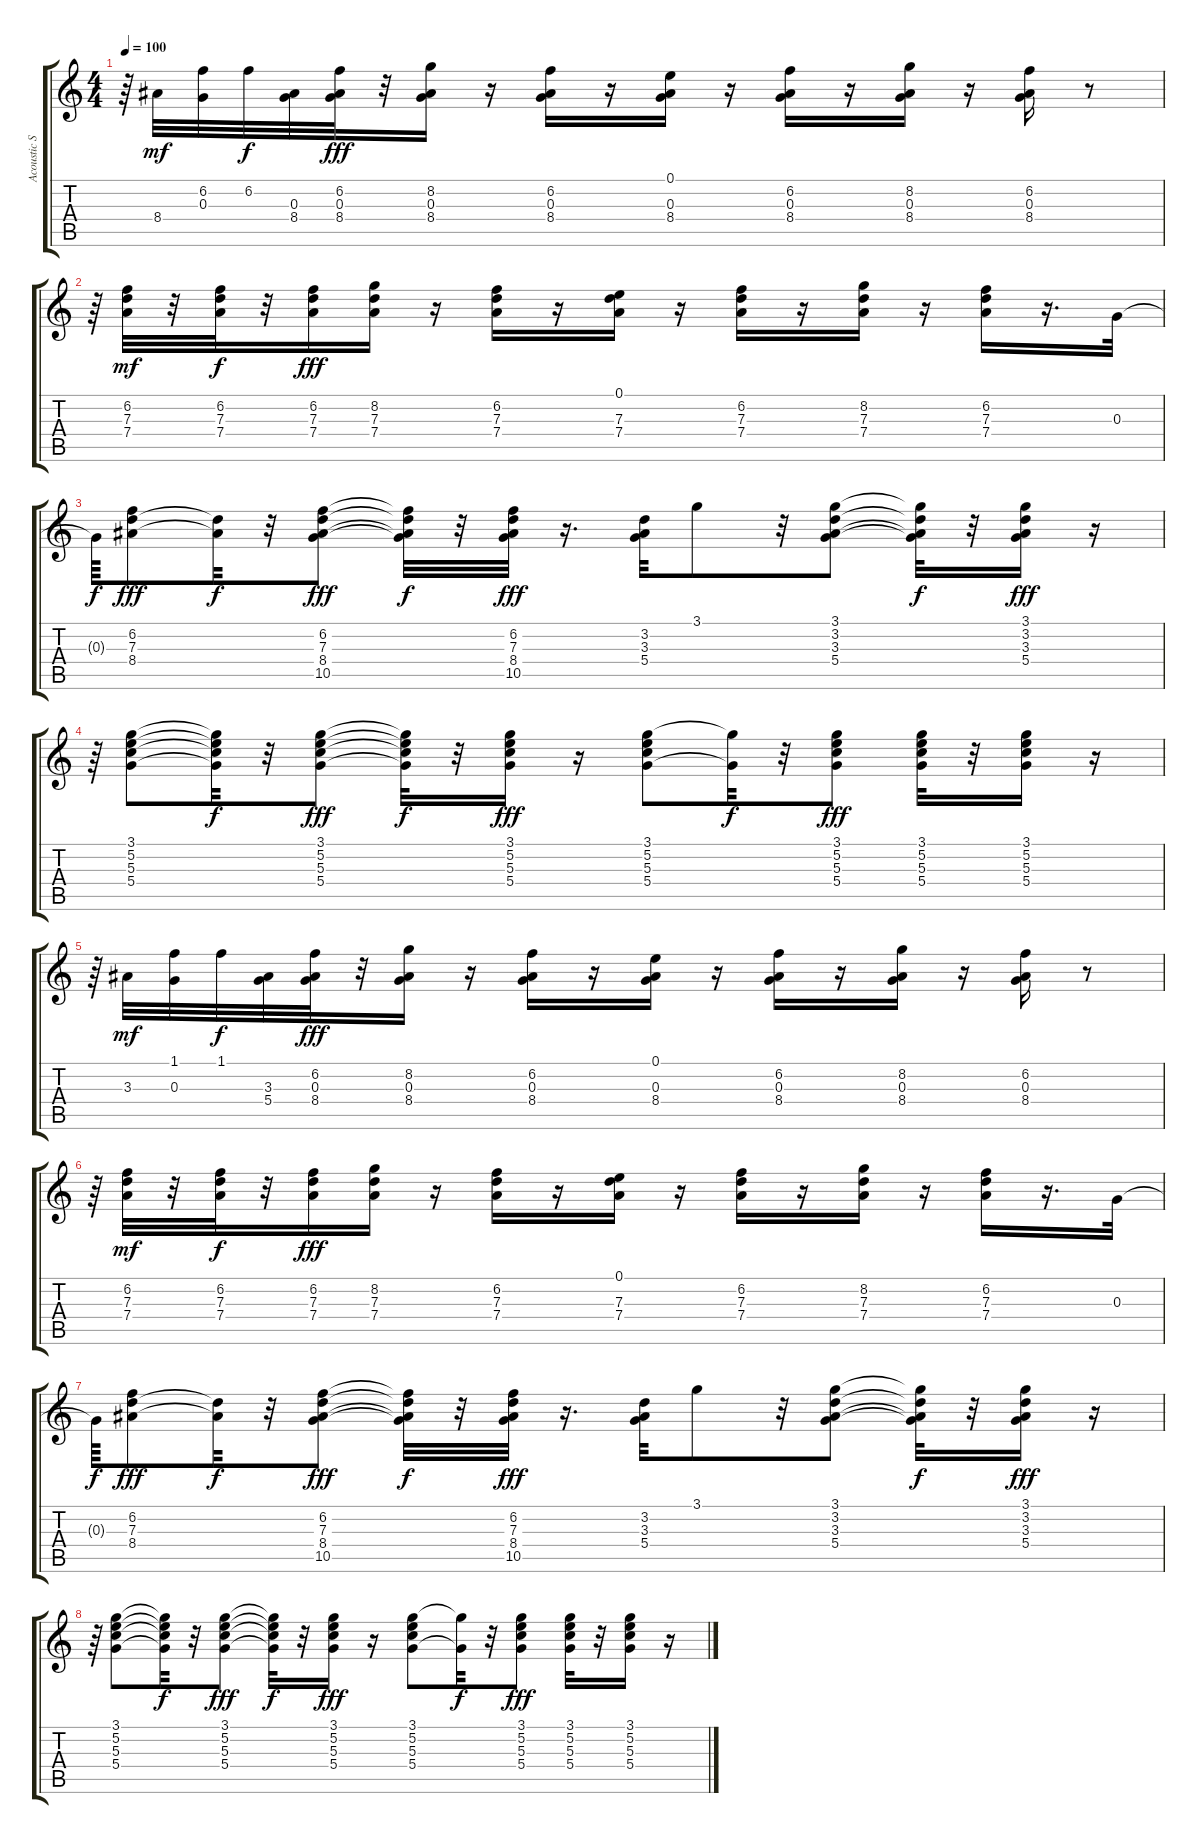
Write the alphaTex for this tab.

\track ("Acoustic Steel (left)" "Acoustic S") {instrument acousticguitarsteel}
\staff {score tabs}
\tuning (E4 B3 G3 D3 A2 E2) {hide}
\ts (4 4)
\tempo 100
\clef g2
\ks c
r.64{dy ff} 8.4.32{dy mf} (6.2 0.3).32 6.2.32{dy f} (0.3 8.4).32 (6.2 0.3 8.4).32{dy fff} r.32 (8.2 0.3 8.4).16 r.16 (6.2 0.3 8.4).16 r.16 (0.1 0.3 8.4).16 r.16 (6.2 0.3 8.4).16 r.16 (8.2 0.3 8.4).16 r.16 (6.2 0.3 8.4).16 r.8 |
r.64 (6.2 7.3 7.4).32{dy mf} r.32 (6.2 7.3 7.4).32{dy f} r.32 (6.2 7.3 7.4).16{dy fff} (8.2 7.3 7.4).16 r.16 (6.2 7.3 7.4).16 r.16 (0.1 7.3 7.4).16 r.16 (6.2 7.3 7.4).16 r.16 (8.2 7.3 7.4).16 r.16 (6.2 7.3 7.4).16 r.16{d} 0.3.32 |
0.3{t}.64{dy f} (6.2 7.3 8.4).8{dy fff} (7.3{t} 8.4{t}).32{dy f} r.32 (6.2 7.3 8.4 10.5).8{dy fff} (6.2{t} 7.3{t} 8.4{t} 10.5{t}).32{dy f} r.32 (6.2 7.3 8.4 10.5).32{dy fff} r.16{d} (3.2 3.3 5.4).32 3.1.8 r.32 (3.1 3.2 3.3 5.4).8 (3.1{t} 3.2{t} 3.3{t} 5.4{t}).32{dy f} r.32 (3.1 3.2 3.3 5.4).16{dy fff} r.16 |
r.64 (3.1 5.2 5.3 5.4).8 (3.1{t} 5.2{t} 5.3{t} 5.4{t}).32{dy f} r.32 (3.1 5.2 5.3 5.4).8{dy fff} (3.1{t} 5.2{t} 5.3{t} 5.4{t}).32{dy f} r.32 (3.1 5.2 5.3 5.4).16{dy fff} r.16 (3.1 5.2 5.3 5.4).8 (3.1{t} 5.4{t}).32{dy f} r.32 (3.1 5.2 5.3 5.4).8{dy fff} (3.1 5.2 5.3 5.4).32 r.32 (3.1 5.2 5.3 5.4).16 r.16 |
r.64 3.3.32{dy mf} (1.1 0.3).32 1.1.32{dy f} (3.3 5.4).32 (6.2 0.3 8.4).32{dy fff} r.32 (8.2 0.3 8.4).16 r.16 (6.2 0.3 8.4).16 r.16 (0.1 0.3 8.4).16 r.16 (6.2 0.3 8.4).16 r.16 (8.2 0.3 8.4).16 r.16 (6.2 0.3 8.4).16 r.8 |
r.64 (6.2 7.3 7.4).32{dy mf} r.32 (6.2 7.3 7.4).32{dy f} r.32 (6.2 7.3 7.4).16{dy fff} (8.2 7.3 7.4).16 r.16 (6.2 7.3 7.4).16 r.16 (0.1 7.3 7.4).16 r.16 (6.2 7.3 7.4).16 r.16 (8.2 7.3 7.4).16 r.16 (6.2 7.3 7.4).16 r.16{d} 0.3.32 |
0.3{t}.64{dy f} (6.2 7.3 8.4).8{dy fff} (7.3{t} 8.4{t}).32{dy f} r.32 (6.2 7.3 8.4 10.5).8{dy fff} (6.2{t} 7.3{t} 8.4{t} 10.5{t}).32{dy f} r.32 (6.2 7.3 8.4 10.5).32{dy fff} r.16{d} (3.2 3.3 5.4).32 3.1.8 r.32 (3.1 3.2 3.3 5.4).8 (3.1{t} 3.2{t} 3.3{t} 5.4{t}).32{dy f} r.32 (3.1 3.2 3.3 5.4).16{dy fff} r.16 |
r.64 (3.1 5.2 5.3 5.4).8 (3.1{t} 5.2{t} 5.3{t} 5.4{t}).32{dy f} r.32 (3.1 5.2 5.3 5.4).8{dy fff} (3.1{t} 5.2{t} 5.3{t} 5.4{t}).32{dy f} r.32 (3.1 5.2 5.3 5.4).16{dy fff} r.16 (3.1 5.2 5.3 5.4).8 (3.1{t} 5.4{t}).32{dy f} r.32 (3.1 5.2 5.3 5.4).8{dy fff} (3.1 5.2 5.3 5.4).32 r.32 (3.1 5.2 5.3 5.4).16 r.16
